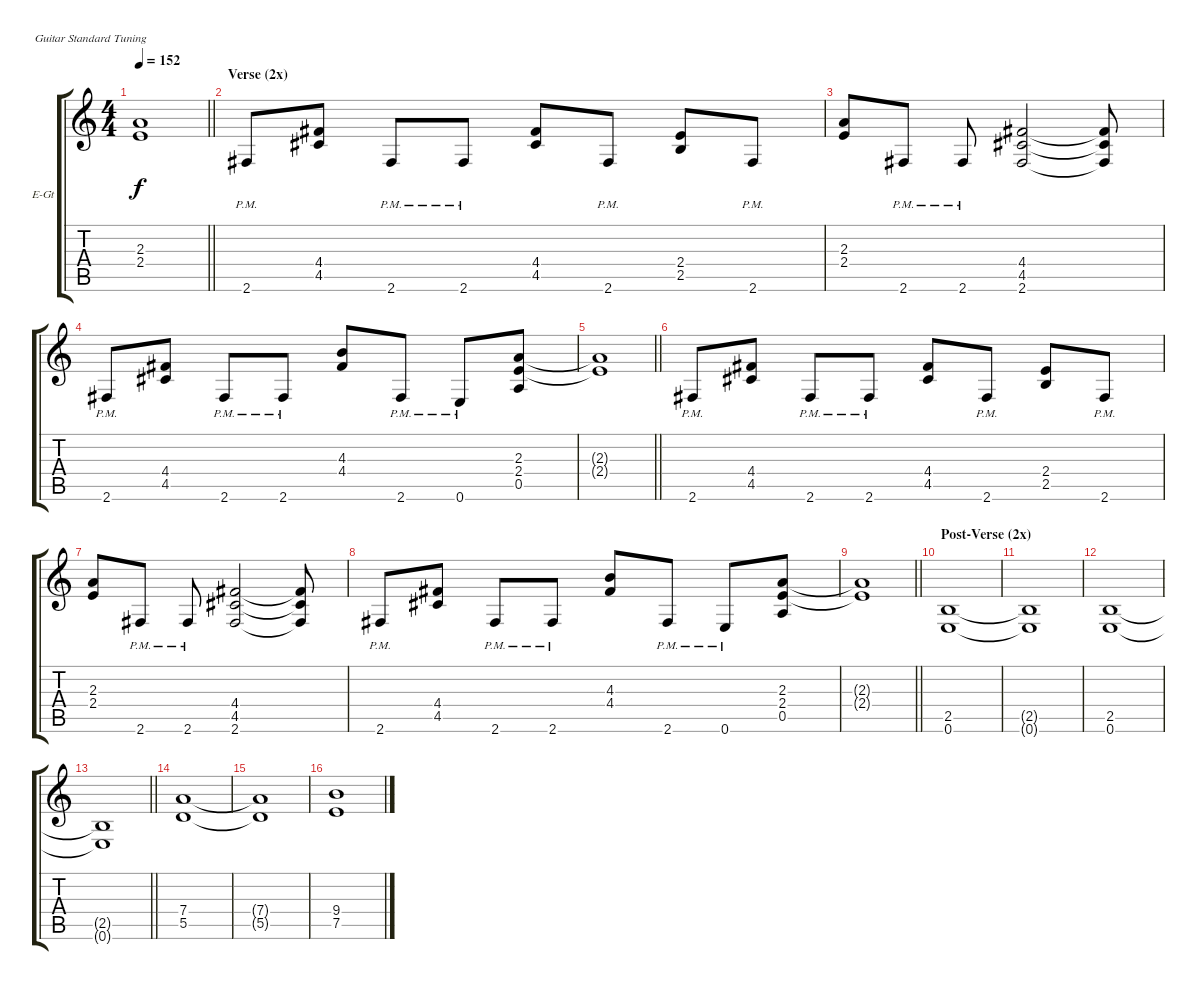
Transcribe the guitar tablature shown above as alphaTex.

\bracketExtendMode groupsimilarinstruments
\firstSystemTrackNameOrientation horizontal
\otherSystemsTrackNameOrientation horizontal
\track ("Gtr 1" "E-Gt") {instrument overdrivenguitar}
\staff {score tabs}
\tuning (E4 B3 G3 D3 A2 E2)
\ts (4 4)
\tempo 152
\clef g2
\barLineRight lightlight
\ks c
(2.3{t} 2.4{t}).1{dy f} |
\section ("" "Verse (2x)")
2.6{pm}.8 (4.4 4.5).8 2.6{pm}.8 2.6{pm}.8 (4.4 4.5).8 2.6{pm}.8 (2.4 2.5).8 2.6{pm}.8 |
(2.3 2.4).8 2.6{pm}.8 2.6{pm}.8 (4.4 4.5 2.6).2 (4.4{t} 4.5{t} 2.6{t}).8 |
2.6{pm}.8 (4.4 4.5).8 2.6{pm}.8 2.6{pm}.8 (4.3 4.4).8 2.6{pm}.8 0.6{pm}.8 (2.3 2.4 0.5).8 |
\barLineRight lightlight
(2.3{t} 2.4{t}).1 |
2.6{pm}.8 (4.4 4.5).8 2.6{pm}.8 2.6{pm}.8 (4.4 4.5).8 2.6{pm}.8 (2.4 2.5).8 2.6{pm}.8 |
(2.3 2.4).8 2.6{pm}.8 2.6{pm}.8 (4.4 4.5 2.6).2 (4.4{t} 4.5{t} 2.6{t}).8 |
2.6{pm}.8 (4.4 4.5).8 2.6{pm}.8 2.6{pm}.8 (4.3 4.4).8 2.6{pm}.8 0.6{pm}.8 (2.3 2.4 0.5).8 |
\barLineRight lightlight
(2.3{t} 2.4{t}).1 |
\section ("" "Post-Verse (2x)")
(2.5 0.6).1 |
(2.5{t} 0.6{t}).1 |
(2.5 0.6).1 |
\barLineRight lightlight
(2.5{t} 0.6{t}).1 |
(7.4 5.5).1 |
(7.4{t} 5.5{t}).1 |
(9.4 7.5).1
